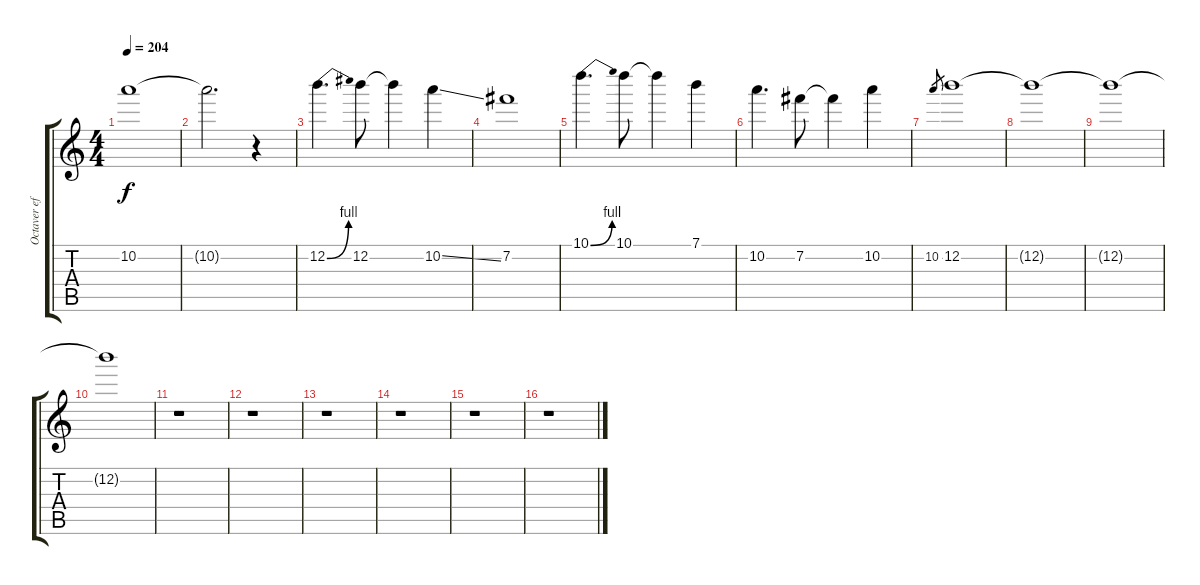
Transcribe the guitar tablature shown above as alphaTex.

\track ("Octaver effect" "Octaver ef") {instrument distortionguitar}
\staff {score tabs}
\tuning (E5 B4 G4 D4 A3 D3) {hide}
\ts (4 4)
\tempo 204
\clef g2
\ks c
10.2.1{dy f} |
10.2{t}.2{d} r.4 |
12.2{be (bend 0 0 60 4)}.4{d} 12.2.8 12.2{t}.4 10.2{ss}.4 |
7.2.1 |
10.1{be (bend 0 0 60 4)}.4{d} 10.1.8 10.1{t}.4 7.1.4 |
10.2.4{d} 7.2.8 7.2{t}.4 10.2.4 |
10.2.8{gr} 12.2.1 |
12.2{t}.1 |
12.2{t}.1 |
12.2{t}.1 |
r.1 |
r.1 |
r.1 |
r.1 |
r.1 |
r.1
